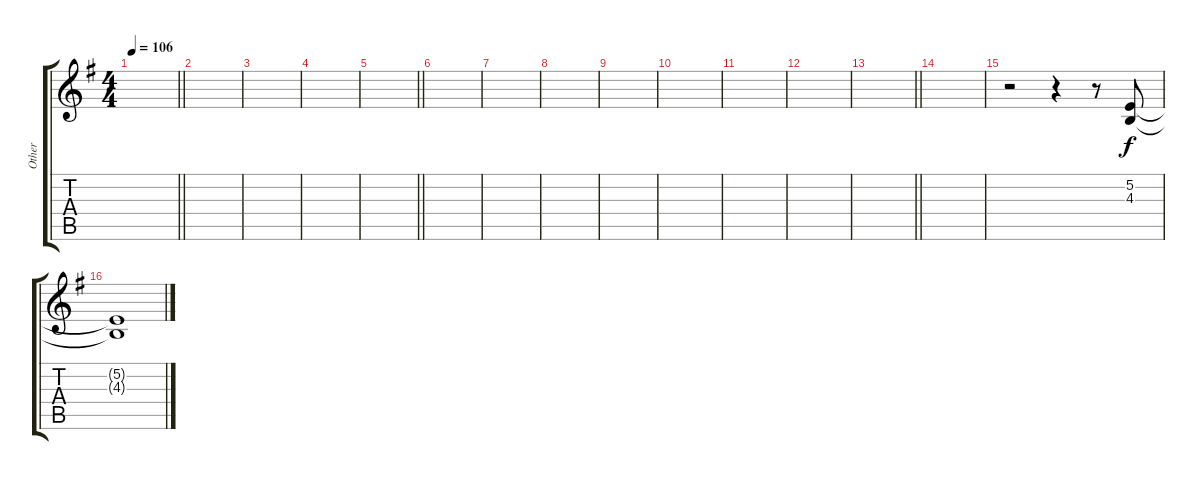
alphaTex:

\track ("Other" "Other") {instrument lead1square}
\staff {score tabs}
\tuning (E4 B3 G3 D3 A2 E2) {hide}
\ts (4 4)
\tempo 106
\clef g2
\barLineRight lightlight
\ks eminor
|
|
|
|
\barLineRight lightlight
|
|
|
|
|
|
|
|
\barLineRight lightlight
|
|
r.2 r.4 r.8 (5.2 4.3).8 |
(5.2{t} 4.3{t}).1
